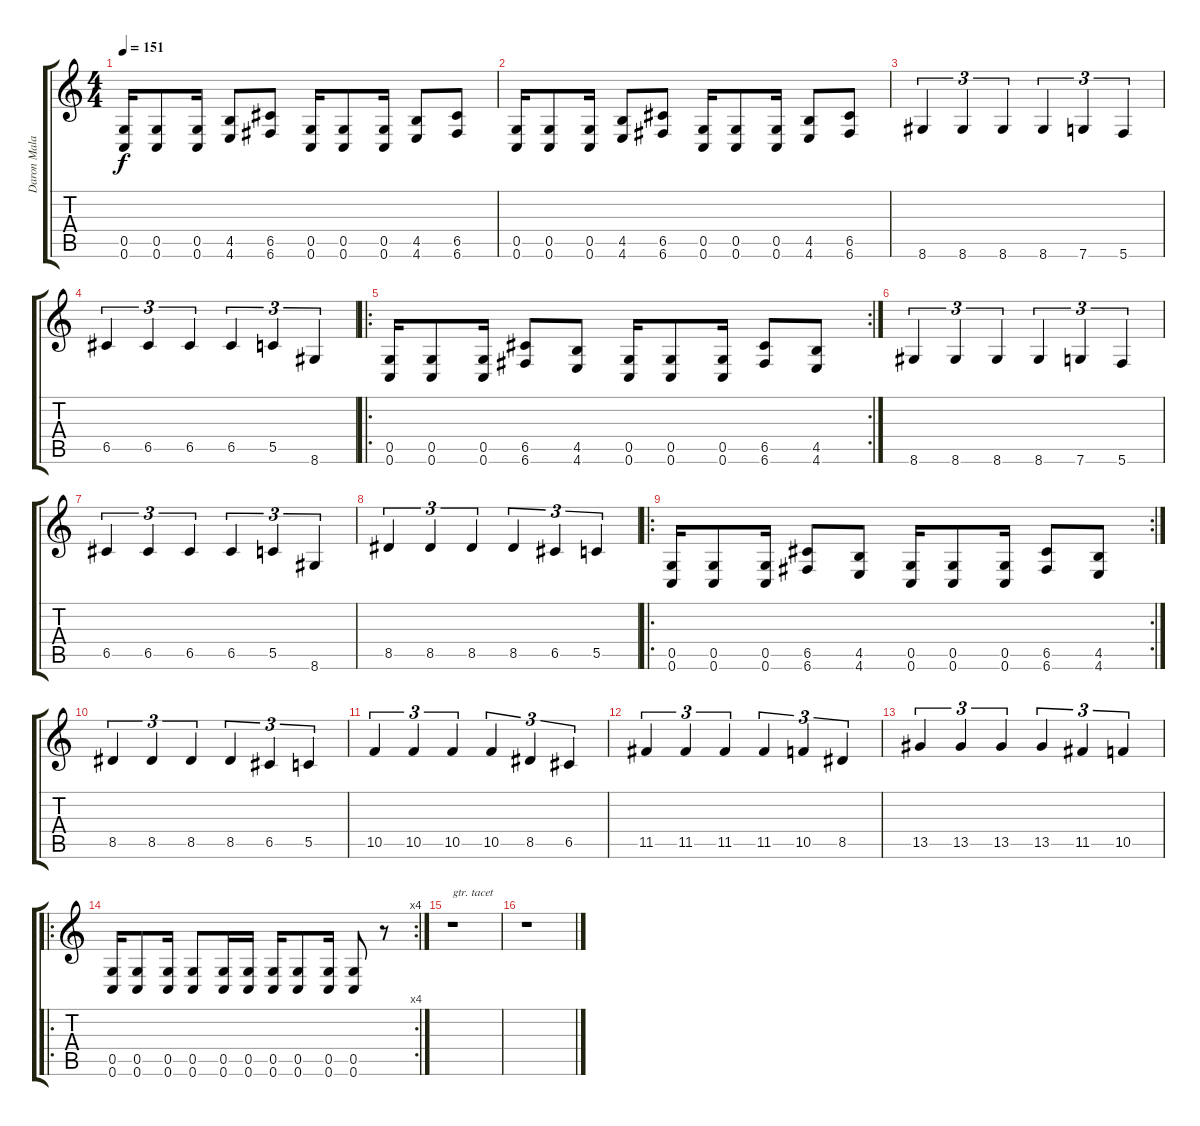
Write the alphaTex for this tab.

\track ("Daron Malakian" "Daron Mala") {instrument distortionguitar}
\staff {score tabs}
\tuning (D4 A3 F3 C3 G2 C2) {hide}
\ts (4 4)
\tempo 151
\clef g2
\ks c
(0.5 0.6).16{dy f} (0.5 0.6).8 (0.5 0.6).16 (4.5 4.6).8 (6.5 6.6).8 (0.5 0.6).16 (0.5 0.6).8 (0.5 0.6).16 (4.5 4.6).8 (6.5 6.6).8 |
(0.5 0.6).16 (0.5 0.6).8 (0.5 0.6).16 (4.5 4.6).8 (6.5 6.6).8 (0.5 0.6).16 (0.5 0.6).8 (0.5 0.6).16 (4.5 4.6).8 (6.5 6.6).8 |
8.6.4{tu (3 2)} 8.6.4{tu (3 2)} 8.6.4{tu (3 2)} 8.6.4{tu (3 2)} 7.6.4{tu (3 2)} 5.6.4{tu (3 2)} |
6.5.4{tu (3 2)} 6.5.4{tu (3 2)} 6.5.4{tu (3 2)} 6.5.4{tu (3 2)} 5.5.4{tu (3 2)} 8.6.4{tu (3 2)} |
\ro
\rc 2
(0.5 0.6).16 (0.5 0.6).8 (0.5 0.6).16 (6.5 6.6).8 (4.5 4.6).8 (0.5 0.6).16 (0.5 0.6).8 (0.5 0.6).16 (6.5 6.6).8 (4.5 4.6).8 |
8.6.4{tu (3 2)} 8.6.4{tu (3 2)} 8.6.4{tu (3 2)} 8.6.4{tu (3 2)} 7.6.4{tu (3 2)} 5.6.4{tu (3 2)} |
6.5.4{tu (3 2)} 6.5.4{tu (3 2)} 6.5.4{tu (3 2)} 6.5.4{tu (3 2)} 5.5.4{tu (3 2)} 8.6.4{tu (3 2)} |
8.5.4{tu (3 2)} 8.5.4{tu (3 2)} 8.5.4{tu (3 2)} 8.5.4{tu (3 2)} 6.5.4{tu (3 2)} 5.5.4{tu (3 2)} |
\ro
\rc 2
(0.5 0.6).16 (0.5 0.6).8 (0.5 0.6).16 (6.5 6.6).8 (4.5 4.6).8 (0.5 0.6).16 (0.5 0.6).8 (0.5 0.6).16 (6.5 6.6).8 (4.5 4.6).8 |
8.5.4{tu (3 2)} 8.5.4{tu (3 2)} 8.5.4{tu (3 2)} 8.5.4{tu (3 2)} 6.5.4{tu (3 2)} 5.5.4{tu (3 2)} |
10.5.4{tu (3 2)} 10.5.4{tu (3 2)} 10.5.4{tu (3 2)} 10.5.4{tu (3 2)} 8.5.4{tu (3 2)} 6.5.4{tu (3 2)} |
11.5.4{tu (3 2)} 11.5.4{tu (3 2)} 11.5.4{tu (3 2)} 11.5.4{tu (3 2)} 10.5.4{tu (3 2)} 8.5.4{tu (3 2)} |
13.5.4{tu (3 2)} 13.5.4{tu (3 2)} 13.5.4{tu (3 2)} 13.5.4{tu (3 2)} 11.5.4{tu (3 2)} 10.5.4{tu (3 2)} |
\ro
\rc 4
(0.5 0.6).16 (0.5 0.6).8 (0.5 0.6).16 (0.5 0.6).8 (0.5 0.6).16 (0.5 0.6).16 (0.5 0.6).16 (0.5 0.6).8 (0.5 0.6).16 (0.5 0.6).8 r.8 |
r.1{txt "gtr. tacet"} |
r.1
